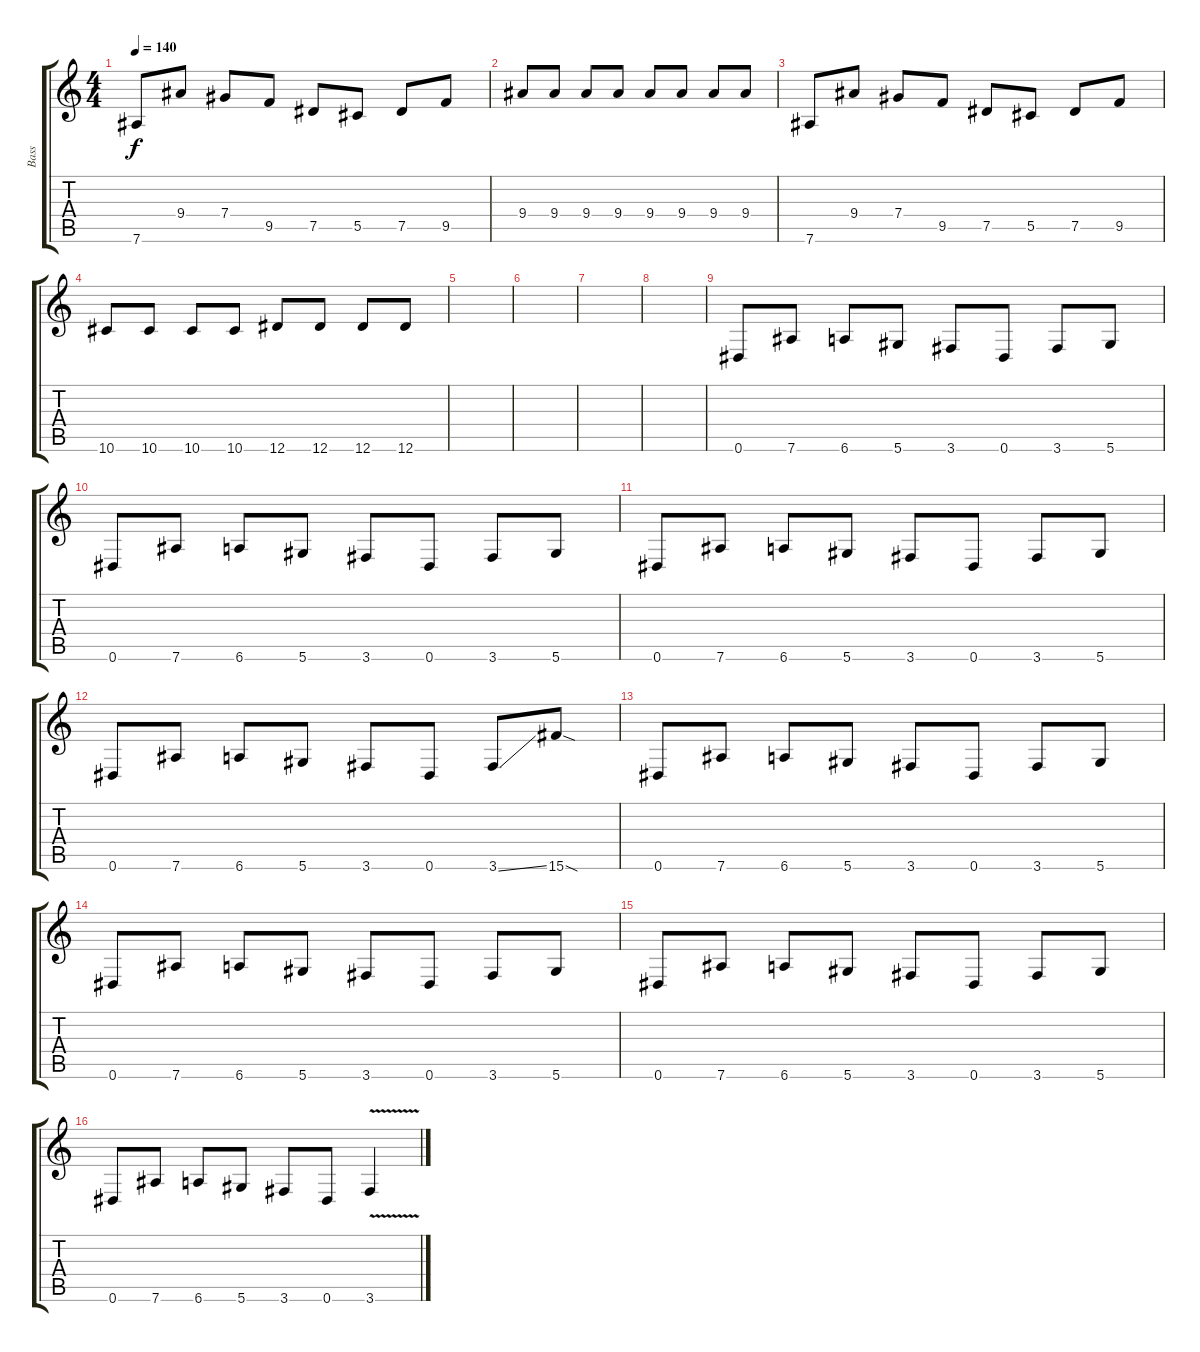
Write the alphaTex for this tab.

\track ("Bass" "Bass") {instrument electricbasspick}
\staff {score tabs}
\tuning (Eb4 Bb3 Gb3 Db3 Ab2 Eb2) {hide}
\ts (4 4)
\tempo 140
\clef g2
\ks c
7.6.8{dy f} 9.4.8 7.4.8 9.5.8 7.5.8 5.5.8 7.5.8 9.5.8 |
9.4.8 9.4.8 9.4.8 9.4.8 9.4.8 9.4.8 9.4.8 9.4.8 |
7.6.8 9.4.8 7.4.8 9.5.8 7.5.8 5.5.8 7.5.8 9.5.8 |
10.6.8 10.6.8 10.6.8 10.6.8 12.6.8 12.6.8 12.6.8 12.6.8 |
|
|
|
|
0.6.8 7.6.8 6.6.8 5.6.8 3.6.8 0.6.8 3.6.8 5.6.8 |
0.6.8 7.6.8 6.6.8 5.6.8 3.6.8 0.6.8 3.6.8 5.6.8 |
0.6.8 7.6.8 6.6.8 5.6.8 3.6.8 0.6.8 3.6.8 5.6.8 |
0.6.8 7.6.8 6.6.8 5.6.8 3.6.8 0.6.8 3.6{ss}.8 15.6{sod}.8 |
0.6.8 7.6.8 6.6.8 5.6.8 3.6.8 0.6.8 3.6.8 5.6.8 |
0.6.8 7.6.8 6.6.8 5.6.8 3.6.8 0.6.8 3.6.8 5.6.8 |
0.6.8 7.6.8 6.6.8 5.6.8 3.6.8 0.6.8 3.6.8 5.6.8 |
0.6.8 7.6.8 6.6.8 5.6.8 3.6.8 0.6.8 3.6{v}.4
